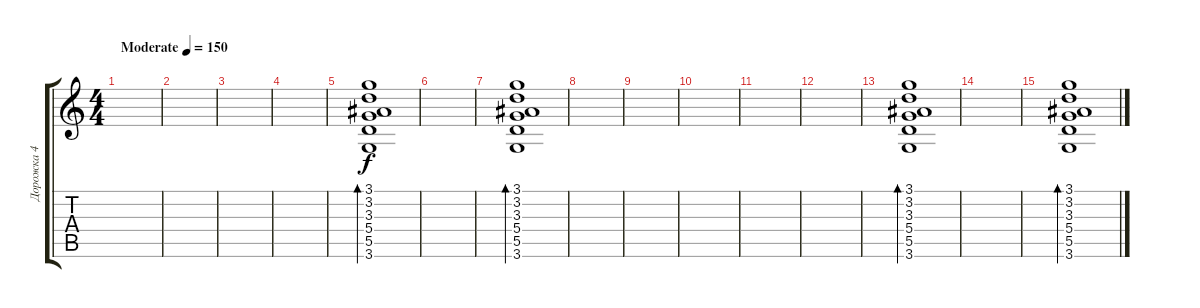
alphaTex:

\track ("Дорожка 4" "Дорожка 4") {instrument acousticguitarnylon}
\staff {score tabs}
\tuning (E4 B3 G3 D3 A2 E2) {hide}
\ts (4 4)
\tempo (150 "Moderate")
\clef g2
\ks c
|
|
|
|
(3.1 3.2 3.3 5.4 5.5 3.6).1{bd 240} |
|
(3.1 3.2 3.3 5.4 5.5 3.6).1{bd 240} |
|
|
|
|
|
(3.1 3.2 3.3 5.4 5.5 3.6).1{bd 240} |
|
(3.1 3.2 3.3 5.4 5.5 3.6).1{bd 240}
